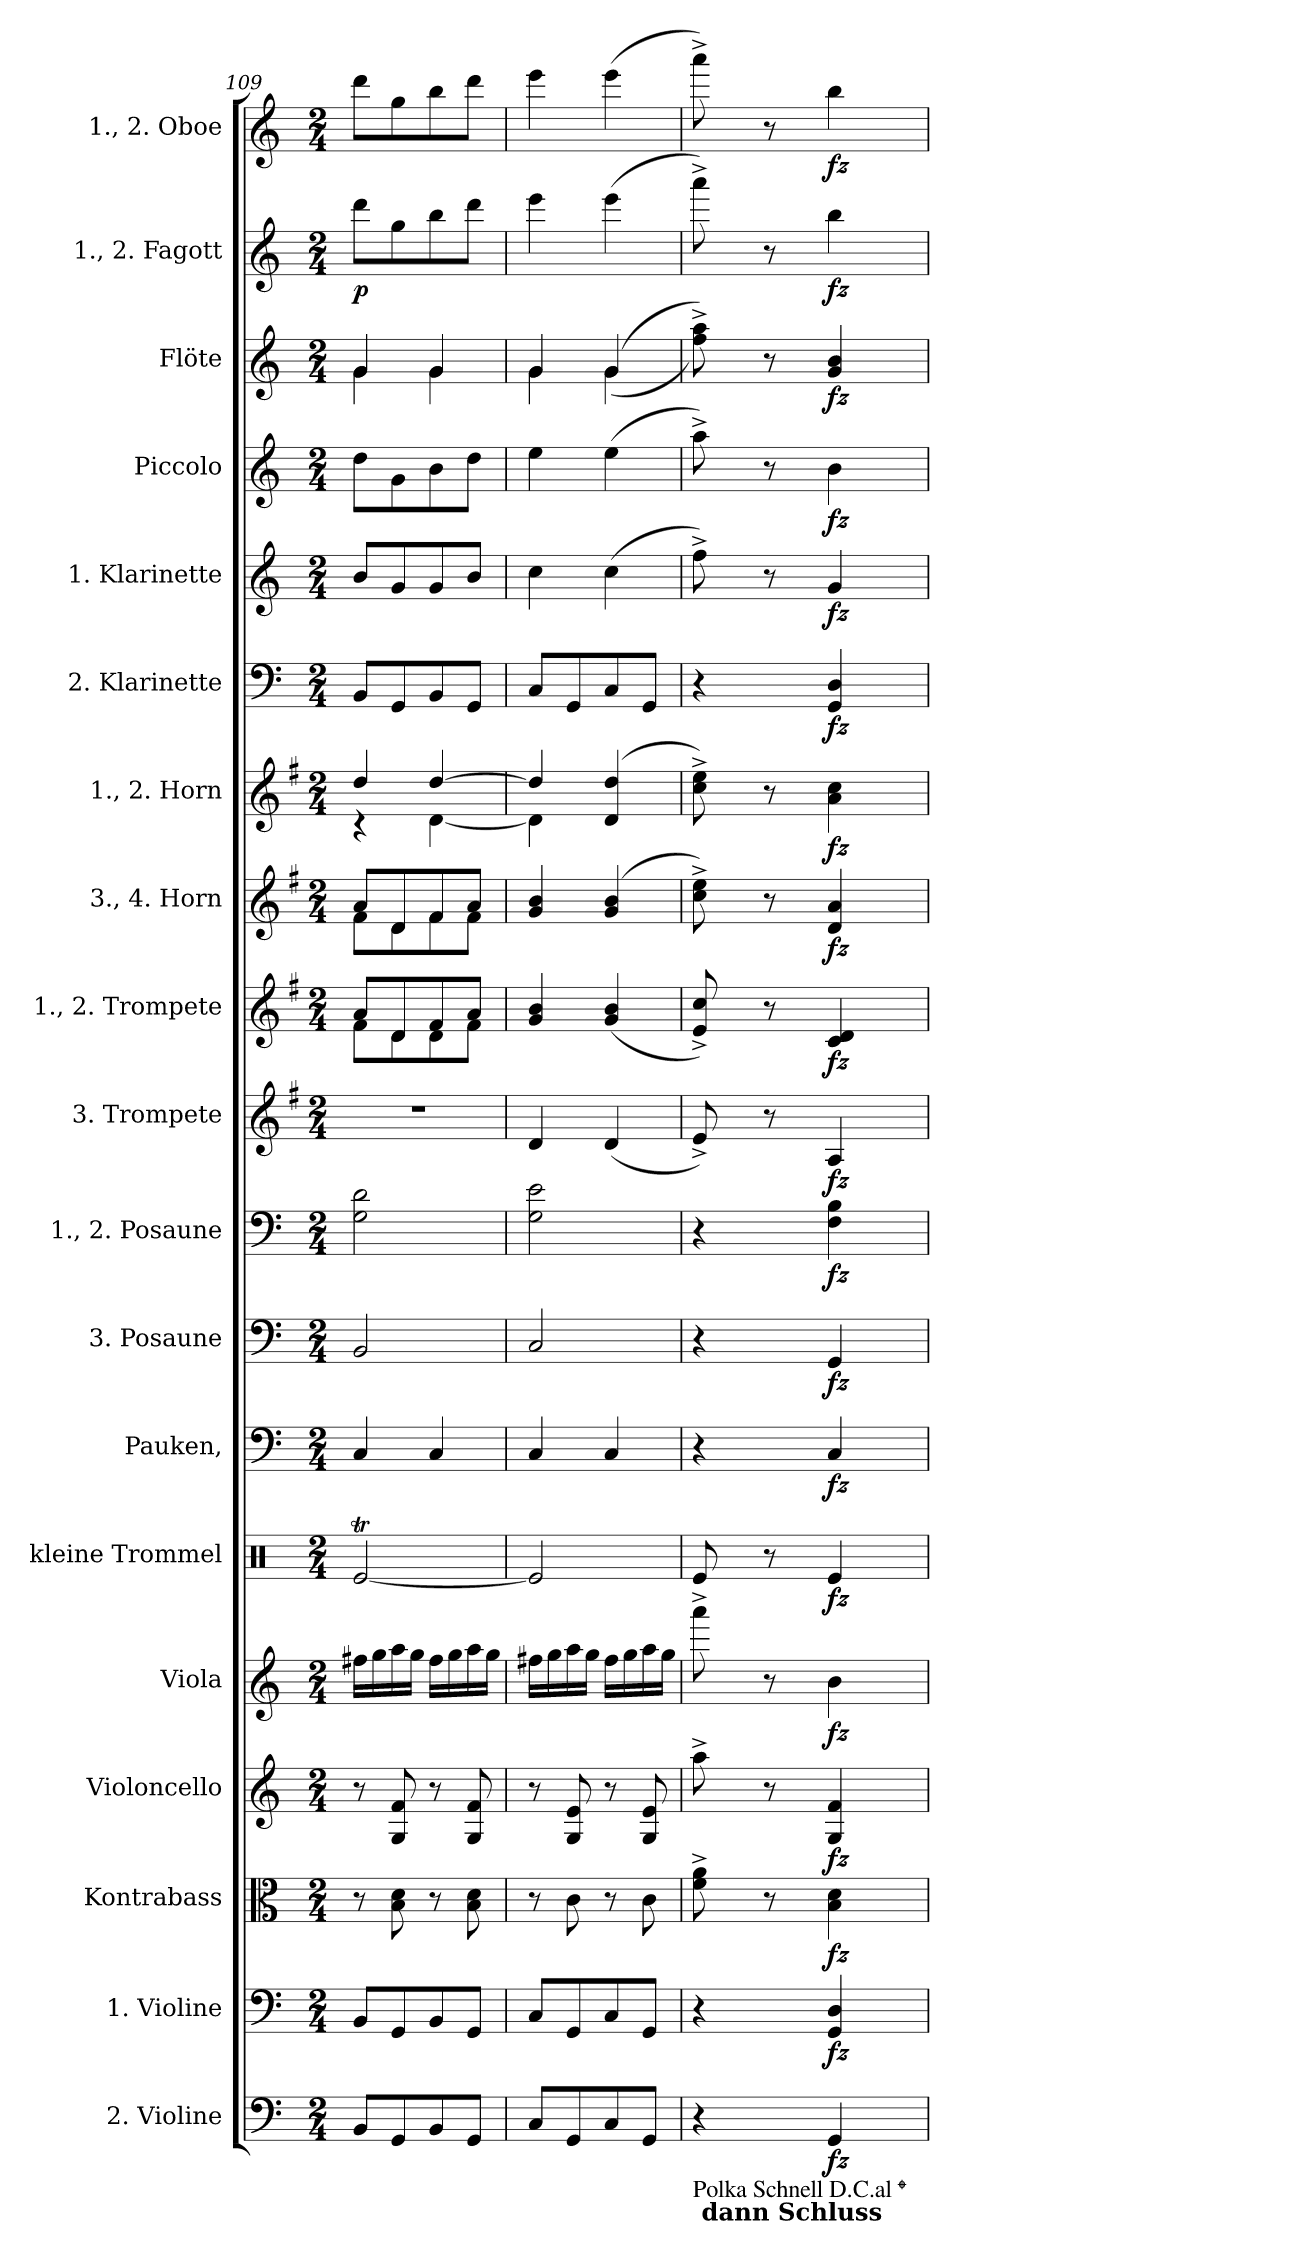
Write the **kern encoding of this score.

**kern	**dynam	**kern	**dynam	**kern	**dynam	**kern	**dynam	**kern	**dynam	**kern	**dynam	**kern	**dynam	**kern	**dynam	**kern	**dynam	**kern	**dynam	**kern	**dynam	**kern	**dynam	**kern	**dynam	**kern	**dynam	**kern	**dynam	**kern	**dynam	**kern	**dynam	**kern	**dynam	**kern	**dynam
*part19	*part19	*part18	*part18	*part17	*part17	*part16	*part16	*part15	*part15	*part14	*part14	*part13	*part13	*part12	*part12	*part11	*part11	*part10	*part10	*part9	*part9	*part8	*part8	*part7	*part7	*part6	*part6	*part5	*part5	*part4	*part4	*part3	*part3	*part2	*part2	*part1	*part1
*staff19	*staff19	*staff18	*staff18	*staff17	*staff17	*staff16	*staff16	*staff15	*staff15	*staff14	*staff14	*staff13	*staff13	*staff12	*staff12	*staff11	*staff11	*staff10	*staff10	*staff9	*staff9	*staff8	*staff8	*staff7	*staff7	*staff6	*staff6	*staff5	*staff5	*staff4	*staff4	*staff3	*staff3	*staff2	*staff2	*staff1	*staff1
*I"2. Violine	*	*I"1. Violine	*	*I"Kontrabass	*	*I"Violoncello	*	*I"Viola	*	*I"kleine Trommel	*	*I"Pauken,	*	*I"3. Posaune	*	*I"1., 2. Posaune	*	*I"3. Trompete	*	*I"1., 2. Trompete	*	*I"3., 4. Horn	*	*I"1., 2. Horn	*	*I"2. Klarinette	*	*I"1. Klarinette	*	*I"Piccolo	*	*I"Flöte	*	*I"1., 2. Fagott	*	*I"1., 2. Oboe	*
*I'2. Vl.	*	*I'1. Vl.	*	*I'Kb.	*	*I'Vc.	*	*I'Va.	*	*I'kl. Tr.	*	*I'Pk.,	*	*I'3. Pos.	*	*I'1., 2. Pos.	*	*I'3. Trp.	*	*I'1., 2. Trp.	*	*I'3., 4. Hr.	*	*I'1., 2.  Hr.	*	*I'2. Klar.	*	*I'1. Klar.	*	*I'Picc.	*	*I'Fl.	*	*I'1., 2. Fag.	*	*I'1., 2. Ob.	*
*clefF4	*	*clefF4	*	*clefC3	*	*clefG2	*	*clefG2	*	*clefX	*	*clefF4	*	*clefF4	*	*clefF4	*	*clefG2	*	*clefG2	*	*clefG2	*	*clefG2	*	*clefF4	*	*clefG2	*	*clefG2	*	*clefG2	*	*clefG2	*	*clefG2	*
*ITrd7c12	*	*	*	*	*	*	*	*	*	*	*	*	*	*	*	*	*	*ITrd-3c-5	*	*ITrd-3c-5	*	*ITrd4c7	*	*ITrd4c7	*	*	*	*ITrd1c2	*	*ITrd1c2	*	*	*	*ITrd-7c-12	*	*	*
*k[]	*	*k[]	*	*k[]	*	*k[]	*	*k[]	*	*k[]	*	*k[]	*	*k[]	*	*k[]	*	*k[]	*	*k[]	*	*k[]	*	*k[]	*	*k[]	*	*k[b-e-]	*	*k[b-e-]	*	*k[]	*	*k[]	*	*k[]	*
*M2/4	*	*M2/4	*	*M2/4	*	*M2/4	*	*M2/4	*	*M2/4	*	*M2/4	*	*M2/4	*	*M2/4	*	*M2/4	*	*M2/4	*	*M2/4	*	*M2/4	*	*M2/4	*	*M2/4	*	*M2/4	*	*M2/4	*	*M2/4	*	*M2/4	*
=109	=109	=109	=109	=109	=109	=109	=109	=109	=109	=109	=109	=109	=109	=109	=109	=109	=109	=109	=109	=109	=109	=109	=109	=109	=109	=109	=109	=109	=109	=109	=109	=109	=109	=109	=109	=109	=109
*	*	*	*	*	*	*	*	*	*	*	*	*	*	*	*	*	*	*	*	*^	*	*^	*	*^	*	*	*	*	*	*	*	*^	*	*	*	*	*
!	!	!	!	!	!	!	!	!	!	!	!	!	!	!	!	!	!	!	!	!	!	!	!	!	!	!	!	!	!	!	!	!	!	!	!	!	!	!	!LO:DY:b	!	!
*	*	*	*	*	*	*	*	*	*	*	*	*	*	*	*	*	*	*	*	*	*	*	*	*	*	*	*	*	*	*	*	*	*	*	*	*	*	*^	*	*	*
8BBB/L	.	8BB/L	.	8r	.	8r	.	16ff#X\LL	.	[2Ret/	.	4C/	.	2BB/	.	2G\ 2d\	.	2r	.	8dd/L	8b\L	.	8d/L	8B\L	.	4g/	4r	.	8BB/L	.	8a/L	.	8cc\L	.	4g/	4g\	.	8dddd\L	16ryy	p	8ddd\L	.
!	!	!	!	!	!	!	!	!	!	!	!	!	!	!	!	!	!	!	!	!	!	!	!	!	!	!	!	!	!	!	!	!	!	!	!	!	!	!	!	!LO:DY:b	!	!
.	.	.	.	.	.	.	.	16gg\	.	.	.	.	.	.	.	.	.	.	.	.	.	.	.	.	.	.	.	.	.	.	.	.	.	.	.	.	.	.	4..ryy	cresc.	.	.
8GGG/	.	8GG/	.	8B\ 8d\	.	8G/ 8f/	.	16aa\	.	.	.	.	.	.	.	.	.	.	.	8g/	8g\	.	8G/	8G\	.	.	.	.	8GG/	.	8f/	.	8f\	.	.	.	.	8ggg\	.	.	8gg\	.
.	.	.	.	.	.	.	.	16gg\JJ	.	.	.	.	.	.	.	.	.	.	.	.	.	.	.	.	.	.	.	.	.	.	.	.	.	.	.	.	.	.	.	.	.	.
8BBB/	.	8BB/	.	8r	.	8r	.	16ff#\LL	.	.	.	4C/	.	.	.	.	.	.	.	8b/	8g\	.	8B/	8B\	.	[4g/	[4G\	.	8BB/	.	8f/	.	8a\	.	4g/	4g\	.	8bbb\	.	.	8bb\	.
.	.	.	.	.	.	.	.	16gg\	.	.	.	.	.	.	.	.	.	.	.	.	.	.	.	.	.	.	.	.	.	.	.	.	.	.	.	.	.	.	.	.	.	.
8GGG/J	.	8GG/J	.	8B\ 8d\	.	8G/ 8f/	.	16aa\	.	.	.	.	.	.	.	.	.	.	.	8dd/J	8b\J	.	8d/J	8B\J	.	.	.	.	8GG/J	.	8a/J	.	8cc\J	.	.	.	.	8dddd\J	.	.	8ddd\J	.
.	.	.	.	.	.	.	.	16gg\JJ	.	.	.	.	.	.	.	.	.	.	.	.	.	.	.	.	.	.	.	.	.	.	.	.	.	.	.	.	.	.	.	.	.	.
*	*	*	*	*	*	*	*	*	*	*	*	*	*	*	*	*	*	*	*	*v	*v	*	*	*	*	*	*	*	*	*	*	*	*	*	*	*	*	*v	*v	*	*	*
*	*	*	*	*	*	*	*	*	*	*	*	*	*	*	*	*	*	*	*	*	*	*v	*v	*	*	*	*	*	*	*	*	*	*	*	*	*	*	*	*	*
=110	=110	=110	=110	=110	=110	=110	=110	=110	=110	=110	=110	=110	=110	=110	=110	=110	=110	=110	=110	=110	=110	=110	=110	=110	=110	=110	=110	=110	=110	=110	=110	=110	=110	=110	=110	=110	=110	=110	=110
8CC/L	.	8C/L	.	8r	.	8r	.	16ff#X\LL	.	2Re/]	.	4C/	.	2C/	.	2G\ 2e\	.	4g/	.	4cc/ 4ee/	.	4c/ 4e/	.	4g/]	4G\]	.	8C/L	.	4b-\	.	4dd\	.	4g/	4g\	.	4eeee\	.	4eee\	.
.	.	.	.	.	.	.	.	16gg\	.	.	.	.	.	.	.	.	.	.	.	.	.	.	.	.	.	.	.	.	.	.	.	.	.	.	.	.	.	.	.
8GGG/	.	8GG/	.	8c\	.	8G/ 8e/	.	16aa\	.	.	.	.	.	.	.	.	.	.	.	.	.	.	.	.	.	.	8GG/	.	.	.	.	.	.	.	.	.	.	.	.
.	.	.	.	.	.	.	.	16gg\JJ	.	.	.	.	.	.	.	.	.	.	.	.	.	.	.	.	.	.	.	.	.	.	.	.	.	.	.	.	.	.	.
8CC/	.	8C/	.	8r	.	8r	.	16ff#\LL	.	.	.	4C/	.	.	.	.	.	(<4g/	.	(<4cc/ 4ee/	.	(>4c/ 4e/	.	(>4G/ 4g/	4ryy	.	8C/	.	(>4b-\	.	(>4dd\	.	(>4g/	(<4g\	.	(>4eeee\	.	(>4eee\	.
.	.	.	.	.	.	.	.	16gg\	.	.	.	.	.	.	.	.	.	.	.	.	.	.	.	.	.	.	.	.	.	.	.	.	.	.	.	.	.	.	.
8GGG/J	.	8GG/J	.	8c\	.	8G/ 8e/	.	16aa\	.	.	.	.	.	.	.	.	.	.	.	.	.	.	.	.	.	.	8GG/J	.	.	.	.	.	.	.	.	.	.	.	.
.	.	.	.	.	.	.	.	16gg\JJ	.	.	.	.	.	.	.	.	.	.	.	.	.	.	.	.	.	.	.	.	.	.	.	.	.	.	.	.	.	.	.
*	*	*	*	*	*	*	*	*	*	*	*	*	*	*	*	*	*	*	*	*	*	*	*	*v	*v	*	*	*	*	*	*	*	*v	*v	*	*	*	*	*
=111	=111	=111	=111	=111	=111	=111	=111	=111	=111	=111	=111	=111	=111	=111	=111	=111	=111	=111	=111	=111	=111	=111	=111	=111	=111	=111	=111	=111	=111	=111	=111	=111	=111	=111	=111	=111	=111
!LO:TX:b:B:t=Polka Schnell D.C.al 𝄌\n dann Schluss	!	!	!	!	!	!	!	!	!	!	!	!	!	!	!	!	!	!	!	!	!	!	!	!	!	!	!	!	!	!	!	!	!	!	!	!	!
4r	.	4r	.	8f^\ 8a^\	.	8aa^\	.	8aaa^\	.	8Re/	.	4r	.	4r	.	4r	.	8a^/)	.	8a^/ 8ff^/)	.	8f^\ 8a^\)	.	8f^\ 8a^\)	.	4r	.	8ee-^\)	.	8gg^\)	.	8ff^\ 8aa^\))	.	8aaaa^\)	.	8aaa^\)	.
.	.	.	.	8r	.	8r	.	8r	.	8r	.	.	.	.	.	.	.	8r	.	8r	.	8r	.	8r	.	.	.	8r	.	8r	.	8r	.	8r	.	8r	.
!	!LO:DY:b	!	!LO:DY:b	!	!LO:DY:b	!	!LO:DY:b	!	!LO:DY:b	!	!LO:DY:b	!	!LO:DY:b	!	!LO:DY:b	!	!LO:DY:b	!	!LO:DY:b	!	!LO:DY:b	!	!LO:DY:b	!	!LO:DY:b	!	!LO:DY:b	!	!LO:DY:b	!	!LO:DY:b	!	!LO:DY:b	!	!LO:DY:b	!	!LO:DY:b
4GGG/	fz	4GG/ 4D/	fz	4B\ 4d\	fz	4G/ 4f/	fz	4b\	fz	4Re/	fz	4C/	fz	4GG/	fz	4F\ 4B\	fz	4d/	fz	4f/ 4g/	fz	4G/ 4d/	fz	4d\ 4f\	fz	4GG/ 4D/	fz	4f/	fz	4a\	fz	4g/ 4b/	fz	4bbb\	fz	4bb\	fz
=	=	=	=	=	=	=	=	=	=	=	=	=	=	=	=	=	=	=	=	=	=	=	=	=	=	=	=	=	=	=	=	=	=	=	=	=	=
*-	*-	*-	*-	*-	*-	*-	*-	*-	*-	*-	*-	*-	*-	*-	*-	*-	*-	*-	*-	*-	*-	*-	*-	*-	*-	*-	*-	*-	*-	*-	*-	*-	*-	*-	*-	*-	*-
